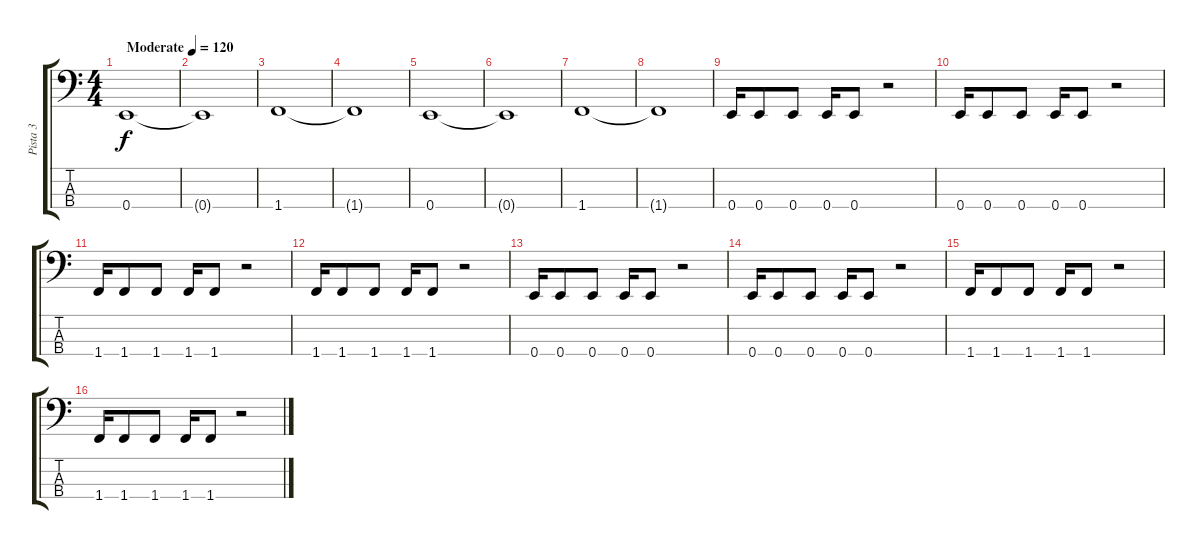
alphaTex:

\track ("Pista 3" "Pista 3") {instrument electricbassfinger}
\staff {score tabs}
\tuning (G2 D2 A1 E1) {hide}
\ts (4 4)
\tempo (120 "Moderate")
\clef f4
\ks c
0.4.1{dy f instrument electricbassfinger} |
0.4{t}.1 |
1.4.1 |
1.4{t}.1 |
0.4.1 |
0.4{t}.1 |
1.4.1 |
1.4{t}.1 |
0.4.16 0.4.8 0.4.8 0.4.16 0.4.8 r.2 |
0.4.16 0.4.8 0.4.8 0.4.16 0.4.8 r.2 |
1.4.16 1.4.8 1.4.8 1.4.16 1.4.8 r.2 |
1.4.16 1.4.8 1.4.8 1.4.16 1.4.8 r.2 |
0.4.16 0.4.8 0.4.8 0.4.16 0.4.8 r.2 |
0.4.16 0.4.8 0.4.8 0.4.16 0.4.8 r.2 |
1.4.16 1.4.8 1.4.8 1.4.16 1.4.8 r.2 |
1.4.16 1.4.8 1.4.8 1.4.16 1.4.8 r.2
